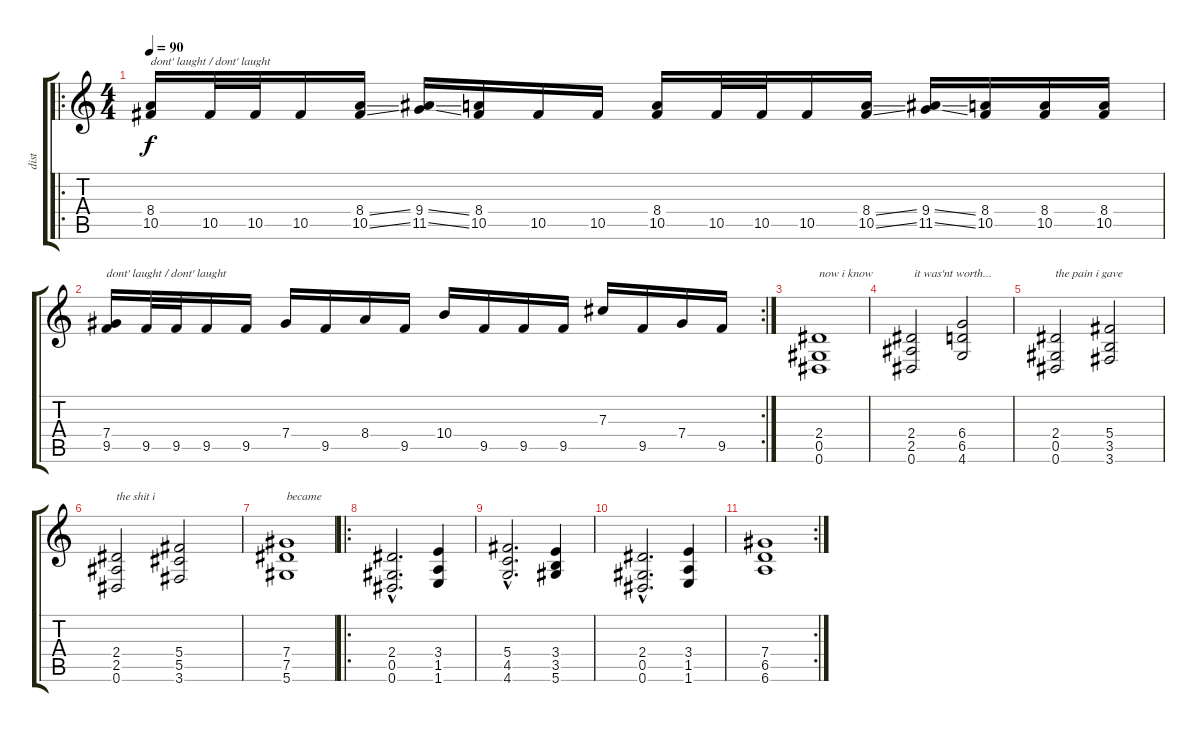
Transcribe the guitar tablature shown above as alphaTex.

\track ("dist" "dist") {instrument distortionguitar}
\staff {score tabs}
\tuning (Eb4 Bb3 Gb3 Db3 Ab2 Eb2) {hide}
\ro
\ts (4 4)
\tempo 90
\clef g2
\ks c
(8.4 10.5).16{txt "dont' laught / dont' laught" dy f} 10.5.32 10.5.32 10.5.16 (8.4{ss} 10.5{ss}).16 (9.4{ss} 11.5{ss}).16 (8.4 10.5).16 10.5.16 10.5.16 (8.4 10.5).16 10.5.32 10.5.32 10.5.16 (8.4{ss} 10.5{ss}).16 (9.4{ss} 11.5{ss}).16 (8.4 10.5).16 (8.4 10.5).16 (8.4 10.5).16 |
\rc 2
(7.4 9.5).16{txt "dont' laught / dont' laught"} 9.5.32 9.5.32 9.5.16 9.5.16 7.4.16 9.5.16 8.4.16 9.5.16 10.4.16 9.5.16 9.5.16 9.5.16 7.3.16 9.5.16 7.4.16 9.5.16 |
(2.4 0.5 0.6).1{txt "now i know"} |
(2.4 2.5 0.6).2{txt " it was'nt worth..."} (6.4 6.5 4.6).2 |
(2.4 0.5 0.6).2{txt "the pain i gave"} (5.4 3.5 3.6).2 |
(2.4 2.5 0.6).2{txt "the shit i"} (5.4 5.5 3.6).2 |
(7.4 7.5 5.6).1{txt "became"} |
\ro
(2.4{hac} 0.5{hac} 0.6{hac}).2{d} (3.4 1.5 1.6).4 |
(5.4{hac} 4.5{hac} 4.6{hac}).2{d} (3.4 3.5 5.6).4 |
(2.4{hac} 0.5{hac} 0.6{hac}).2{d} (3.4 1.5 1.6).4 |
\rc 2
(7.4 6.5 6.6).1
